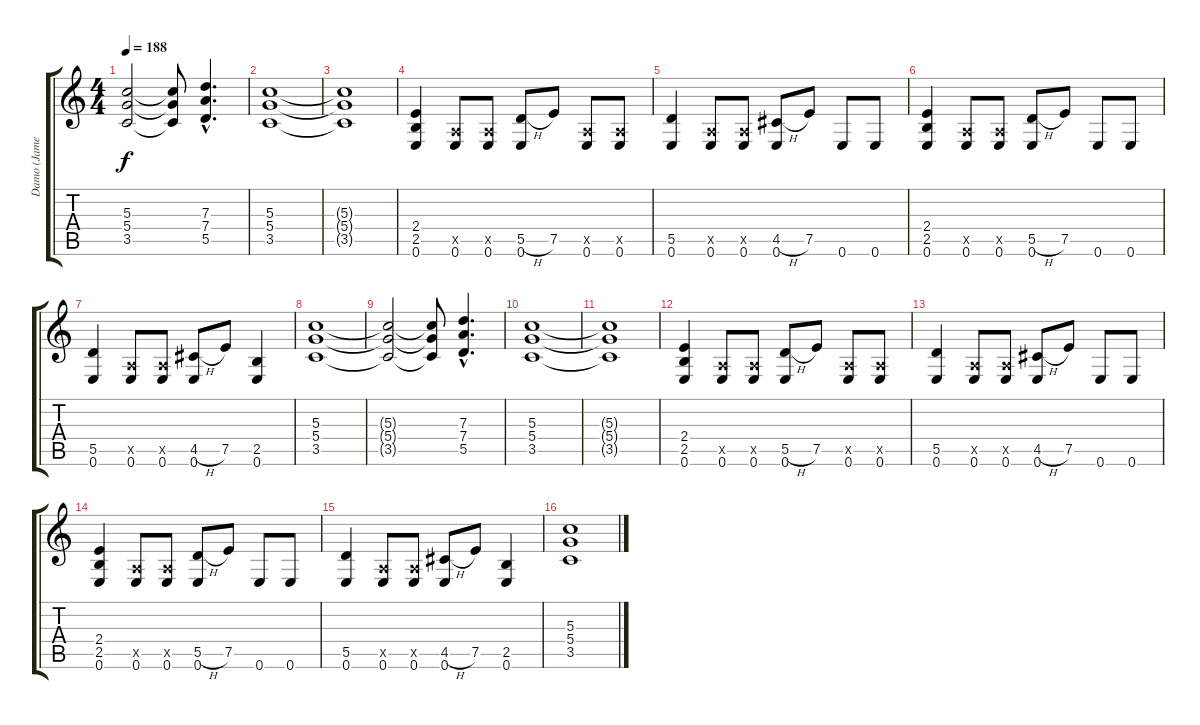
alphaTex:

\track ("Damo (James's Guitar's)" "Damo (Jame") {instrument overdrivenguitar}
\staff {score tabs}
\tuning (E4 B3 G3 D3 A2 E2) {hide}
\ts (4 4)
\tempo 188
\clef g2
\ks c
(5.3{t} 5.4{t} 3.5{t}).2{dy f} (5.3{t} 5.4{t} 3.5{t}).8 (7.3{hac} 7.4{hac} 5.5{hac}).4{d} |
(5.3 5.4 3.5).1 |
(5.3{t} 5.4{t} 3.5{t}).1 |
(2.4 2.5 0.6).4 (0.5{x} 0.6).8 (0.5{x} 0.6).8 (5.5{h} 0.6).8 7.5.8 (0.5{x} 0.6).8 (0.5{x} 0.6).8 |
(5.5 0.6).4 (0.5{x} 0.6).8 (0.5{x} 0.6).8 (4.5{h} 0.6).8 7.5.8 0.6.8 0.6.8 |
(2.4 2.5 0.6).4 (0.5{x} 0.6).8 (0.5{x} 0.6).8 (5.5{h} 0.6).8 7.5.8 0.6.8 0.6.8 |
(5.5 0.6).4 (0.5{x} 0.6).8 (0.5{x} 0.6).8 (4.5{h} 0.6).8 7.5.8 (2.5 0.6).4 |
(5.3 5.4 3.5).1 |
(5.3{t} 5.4{t} 3.5{t}).2 (5.3{t} 5.4{t} 3.5{t}).8 (7.3{hac} 7.4{hac} 5.5{hac}).4{d} |
(5.3 5.4 3.5).1 |
(5.3{t} 5.4{t} 3.5{t}).1 |
(2.4 2.5 0.6).4 (0.5{x} 0.6).8 (0.5{x} 0.6).8 (5.5{h} 0.6).8 7.5.8 (0.5{x} 0.6).8 (0.5{x} 0.6).8 |
(5.5 0.6).4 (0.5{x} 0.6).8 (0.5{x} 0.6).8 (4.5{h} 0.6).8 7.5.8 0.6.8 0.6.8 |
(2.4 2.5 0.6).4 (0.5{x} 0.6).8 (0.5{x} 0.6).8 (5.5{h} 0.6).8 7.5.8 0.6.8 0.6.8 |
(5.5 0.6).4 (0.5{x} 0.6).8 (0.5{x} 0.6).8 (4.5{h} 0.6).8 7.5.8 (2.5 0.6).4 |
(5.3 5.4 3.5).1
